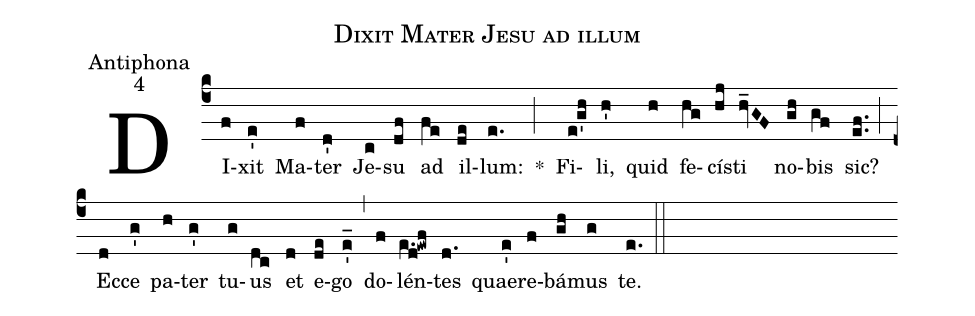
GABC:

name:Dixit Mater Jesu ad illum;
office-part:Antiphona;
mode:4;
%%
(c4) DI(f)xit(e') Ma(f)ter(d') Je(c)su(df) ad(fe) il(de)lum:(e.) *(;) Fi(e!g'h)li,(h') quid(h) fe(hg)cí(hj)sti(hv_GF) no(gh)bis(gf) sic?(ef..) (;) Ec(d)ce(g') pa(h)ter(g') tu(g)us(dc) et(d) e(de)go(e'_) (,) do(f)lén(e.d!ewf)tes(d.) quae(e')re(f)bá(gh)mus(g) te.(e.) (::)
